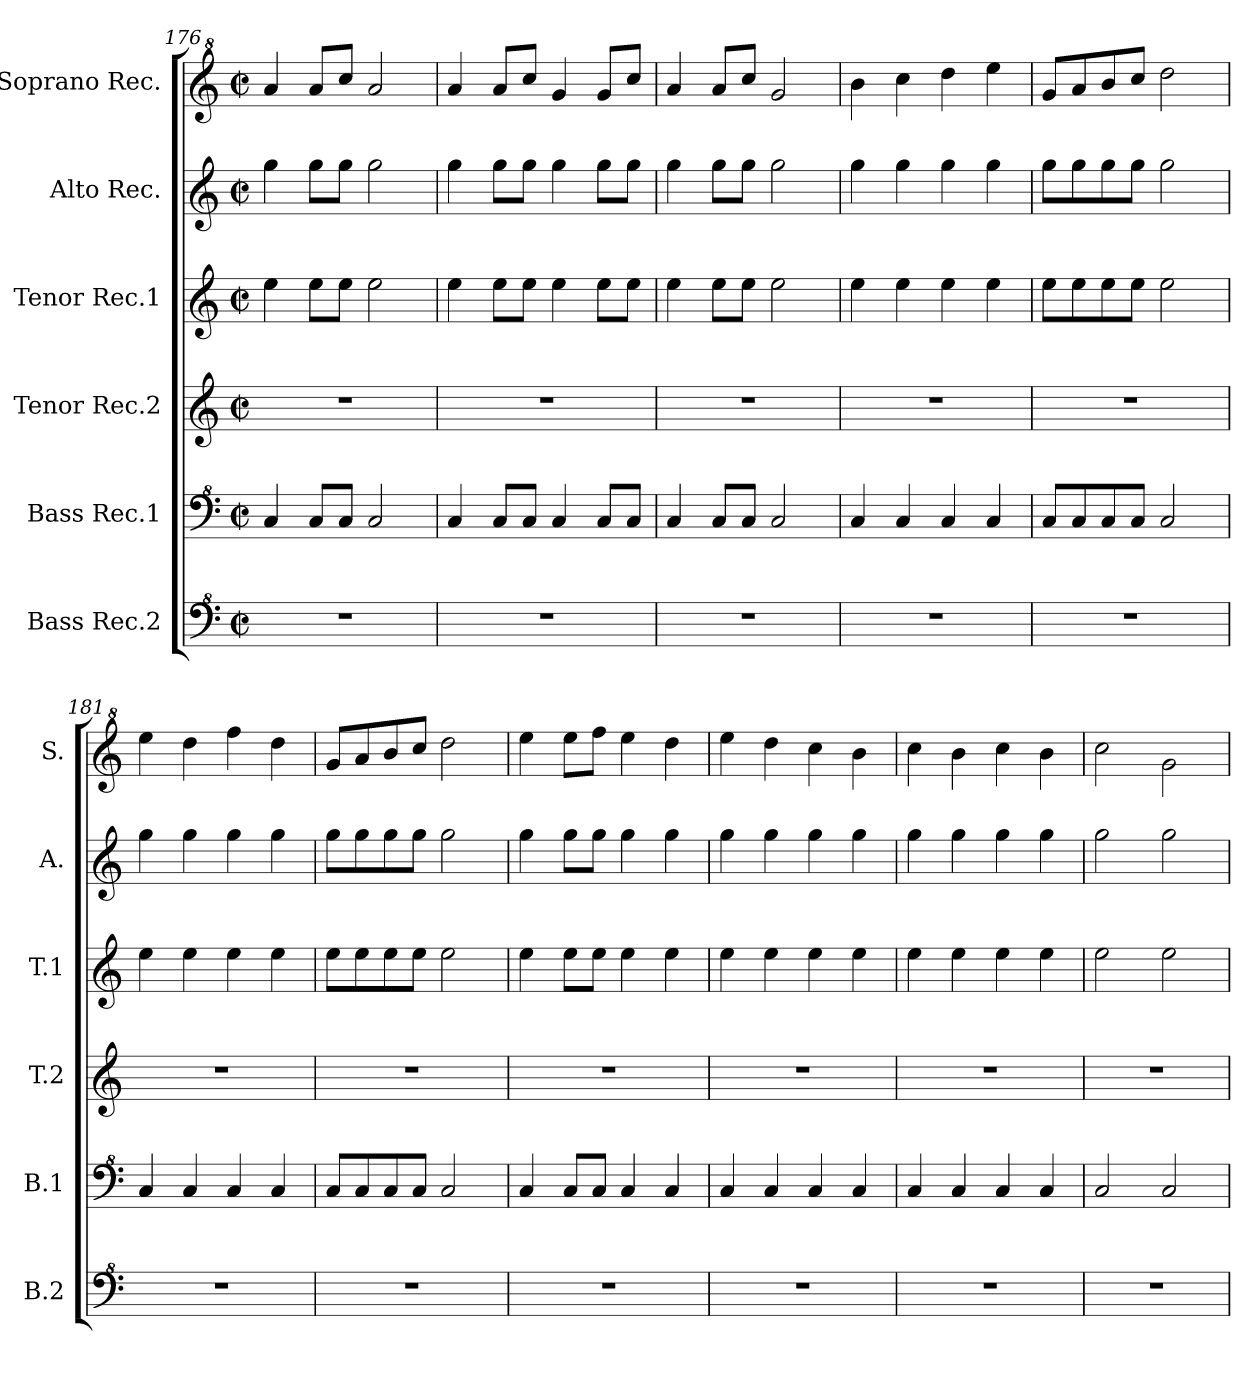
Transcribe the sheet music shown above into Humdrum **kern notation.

**kern	**kern	**kern	**kern	**kern	**kern
*part6	*part5	*part4	*part3	*part2	*part1
*staff6	*staff5	*staff4	*staff3	*staff2	*staff1
*I"Bass Rec.2	*I"Bass Rec.1	*I"Tenor Rec.2	*I"Tenor Rec.1	*I"Alto Rec.	*I"Soprano Rec.
*I'B.2	*I'B.1	*I'T.2	*I'T.1	*I'A.	*I'S.
*clefF^4	*clefF^4	*clefG2	*clefG2	*clefG2	*clefG^2
*k[]	*k[]	*k[]	*k[]	*k[]	*k[]
*M2/2	*M2/2	*M2/2	*M2/2	*M2/2	*M2/2
*met(c|)	*met(c|)	*met(c|)	*met(c|)	*met(c|)	*met(c|)
=176	=176	=176	=176	=176	=176
1r	4c/	1r	4ee\	4gg\	4aa/
.	8c/L	.	8ee\L	8gg\L	8aa/L
.	8c/J	.	8ee\J	8gg\J	8ccc/J
.	2c/	.	2ee\	2gg\	2aa/
=177	=177	=177	=177	=177	=177
1r	4c/	1r	4ee\	4gg\	4aa/
.	8c/L	.	8ee\L	8gg\L	8aa/L
.	8c/J	.	8ee\J	8gg\J	8ccc/J
.	4c/	.	4ee\	4gg\	4gg/
.	8c/L	.	8ee\L	8gg\L	8gg/L
.	8c/J	.	8ee\J	8gg\J	8ccc/J
=178	=178	=178	=178	=178	=178
1r	4c/	1r	4ee\	4gg\	4aa/
.	8c/L	.	8ee\L	8gg\L	8aa/L
.	8c/J	.	8ee\J	8gg\J	8ccc/J
.	2c/	.	2ee\	2gg\	2gg/
=179	=179	=179	=179	=179	=179
1r	4c/	1r	4ee\	4gg\	4bb\
.	4c/	.	4ee\	4gg\	4ccc\
.	4c/	.	4ee\	4gg\	4ddd\
.	4c/	.	4ee\	4gg\	4eee\
=180	=180	=180	=180	=180	=180
1r	8c/L	1r	8ee\L	8gg\L	8gg/L
.	8c/	.	8ee\	8gg\	8aa/
.	8c/	.	8ee\	8gg\	8bb/
.	8c/J	.	8ee\J	8gg\J	8ccc/J
.	2c/	.	2ee\	2gg\	2ddd\
!!LO:LB:g=z
=181	=181	=181	=181	=181	=181
1r	4c/	1r	4ee\	4gg\	4eee\
.	4c/	.	4ee\	4gg\	4ddd\
.	4c/	.	4ee\	4gg\	4fff\
.	4c/	.	4ee\	4gg\	4ddd\
=182	=182	=182	=182	=182	=182
1r	8c/L	1r	8ee\L	8gg\L	8gg/L
.	8c/	.	8ee\	8gg\	8aa/
.	8c/	.	8ee\	8gg\	8bb/
.	8c/J	.	8ee\J	8gg\J	8ccc/J
.	2c/	.	2ee\	2gg\	2ddd\
=183	=183	=183	=183	=183	=183
1r	4c/	1r	4ee\	4gg\	4eee\
.	8c/L	.	8ee\L	8gg\L	8eee\L
.	8c/J	.	8ee\J	8gg\J	8fff\J
.	4c/	.	4ee\	4gg\	4eee\
.	4c/	.	4ee\	4gg\	4ddd\
=184	=184	=184	=184	=184	=184
1r	4c/	1r	4ee\	4gg\	4eee\
.	4c/	.	4ee\	4gg\	4ddd\
.	4c/	.	4ee\	4gg\	4ccc\
.	4c/	.	4ee\	4gg\	4bb\
=185	=185	=185	=185	=185	=185
1r	4c/	1r	4ee\	4gg\	4ccc\
.	4c/	.	4ee\	4gg\	4bb\
.	4c/	.	4ee\	4gg\	4ccc\
.	4c/	.	4ee\	4gg\	4bb\
=186	=186	=186	=186	=186	=186
1r	2c/	1r	2ee\	2gg\	2ccc\
.	2c/	.	2ee\	2gg\	2gg\
=	=	=	=	=	=
*-	*-	*-	*-	*-	*-
